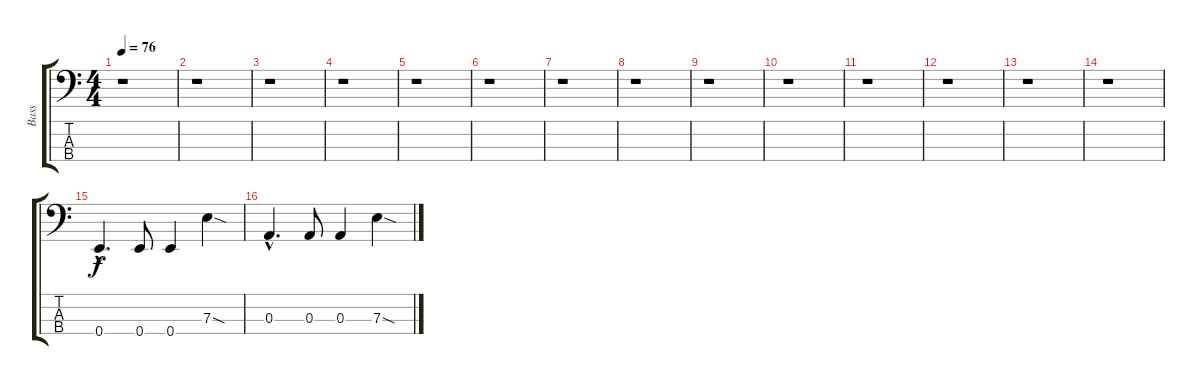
\track ("Bass" "Bass") {instrument electricbassfinger}
\staff {score tabs}
\tuning (G2 D2 A1 E1) {hide}
\ts (4 4)
\tempo 76
\clef f4
\ks c
r.1{dy f instrument electricbassfinger} |
r.1 |
r.1 |
r.1 |
r.1 |
r.1 |
r.1 |
r.1 |
r.1 |
r.1 |
r.1 |
r.1 |
r.1 |
r.1 |
0.4{hac}.4{d} 0.4.8 0.4.4 7.3{sod}.4 |
0.3{hac}.4{d} 0.3.8 0.3.4 7.3{sod}.4
